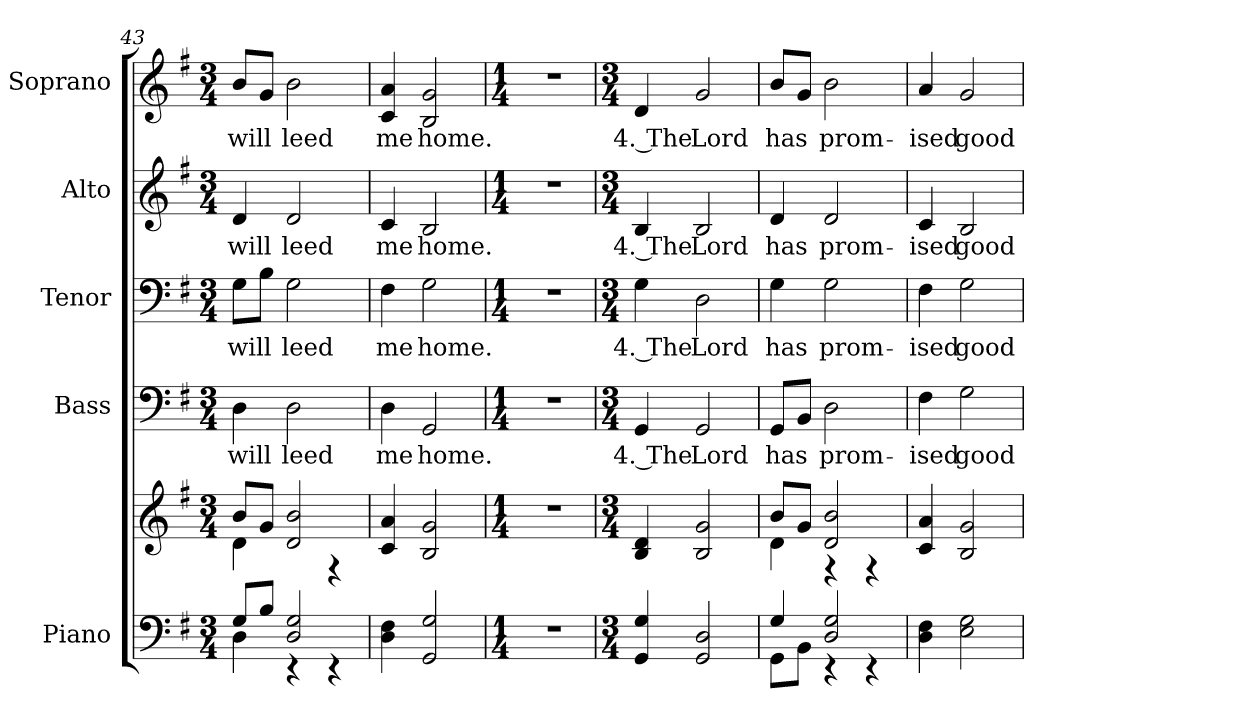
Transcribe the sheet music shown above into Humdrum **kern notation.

**kern	**kern	**kern	**text	**kern	**text	**kern	**text	**kern	**text
*part5	*part5	*part4	*part4	*part3	*part3	*part2	*part2	*part1	*part1
*staff6	*staff5	*staff4	*staff4	*staff3	*staff3	*staff2	*staff2	*staff1	*staff1
*I"Piano	*	*I"Bass	*	*I"Tenor	*	*I"Alto	*	*I"Soprano	*
*I'Pno.	*	*I'B.	*	*I'T.	*	*I'A.	*	*I'S.	*
*clefF4	*clefG2	*clefF4	*	*clefF4	*	*clefG2	*	*clefG2	*
*k[f#]	*k[f#]	*k[f#]	*	*k[f#]	*	*k[f#]	*	*k[f#]	*
*G:	*G:	*G:	*	*G:	*	*G:	*	*G:	*
*M3/4	*M3/4	*M3/4	*	*M3/4	*	*M3/4	*	*M3/4	*
=43	=43	=43	=43	=43	=43	=43	=43	=43	=43
*^	*^	*	*	*	*	*	*	*	*
!	!	!	!	!	!LO:LY:b:color=#000000	!	!	!	!	!	!
!	!	!	!	!	!	!	!LO:LY:b:color=#000000	!	!	!	!
!	!	!	!	!	!	!	!	!	!LO:LY:b:color=#000000	!	!
!	!	!	!	!	!	!	!	!	!	!	!LO:LY:b:color=#000000
8Gi/L	4Di\	8bi/L	4di\	4Di\	will	8Gi\L	will	4di/	will	8bi/L	will
8Bi/J	.	8gi/J	.	.	.	8Bi\J	.	.	.	8gi/J	.
!	!	!	!	!	!LO:LY:b:color=#000000	!	!	!	!	!	!
!	!	!	!	!	!	!	!LO:LY:b:color=#000000	!	!	!	!
!	!	!	!	!	!	!	!	!	!LO:LY:b:color=#000000	!	!
!	!	!	!	!	!	!	!	!	!	!	!LO:LY:b:color=#000000
2Di/ 2Gi	4r	2di/ 2bi	4ryy	2Di\	leed	2Gi\	leed	2di/	leed	2bi\	leed
.	4r	.	4r	.	.	.	.	.	.	.	.
*v	*v	*	*	*	*	*	*	*	*	*	*
*	*v	*v	*	*	*	*	*	*	*	*
=44	=44	=44	=44	=44	=44	=44	=44	=44	=44
*^	*^	*	*	*	*	*	*	*	*
!	!	!	!	!	!LO:LY:b:color=#000000	!	!	!	!	!	!
*v	*v	*	*	*	*	*	*	*	*	*	*
*	*v	*v	*	*	*	*	*	*	*	*
*^	*^	*	*	*	*	*	*	*	*
!	!	!	!	!	!	!	!LO:LY:b:color=#000000	!	!	!	!
*v	*v	*	*	*	*	*	*	*	*	*	*
*	*v	*v	*	*	*	*	*	*	*	*
*^	*^	*	*	*	*	*	*	*	*
!	!	!	!	!	!	!	!	!	!LO:LY:b:color=#000000	!	!
*v	*v	*	*	*	*	*	*	*	*	*	*
*	*v	*v	*	*	*	*	*	*	*	*
*^	*^	*	*	*	*	*	*	*	*
!	!	!	!	!	!	!	!	!	!	!	!LO:LY:b:color=#000000
*v	*v	*	*	*	*	*	*	*	*	*	*
*	*v	*v	*	*	*	*	*	*	*	*
4Di\ 4F#i	4ci/ 4ai	4Di\	me	4F#i\	me	4ci/	me	4ci/ 4ai	me
!	!	!	!LO:LY:b:color=#000000	!	!	!	!	!	!
!	!	!	!	!	!LO:LY:b:color=#000000	!	!	!	!
!	!	!	!	!	!	!	!LO:LY:b:color=#000000	!	!
!	!	!	!	!	!	!	!	!	!LO:LY:b:color=#000000
2GGi/ 2Gi	2Bi/ 2gi	2GGi/	home.	2Gi\	home.	2Bi/	home.	2Bi/ 2gi	home.
!!LO:PB:g=z
=45	=45	=45	=45	=45	=45	=45	=45	=45	=45
*M1/4	*M1/4	*M1/4	*	*M1/4	*	*M1/4	*	*M1/4	*
!LO:N:vis=1	!LO:N:vis=1	!LO:N:vis=1	!	!LO:N:vis=1	!	!LO:N:vis=1	!	!LO:N:vis=1	!
4r	4r	4r	.	4r	.	4r	.	4r	.
=46	=46	=46	=46	=46	=46	=46	=46	=46	=46
*M3/4	*M3/4	*M3/4	*	*M3/4	*	*M3/4	*	*M3/4	*
!	!	!	!LO:LY:b:color=#000000	!	!	!	!	!	!
!	!	!	!	!	!LO:LY:b:color=#000000	!	!	!	!
!	!	!	!	!	!	!	!LO:LY:b:color=#000000	!	!
!	!	!	!	!	!	!	!	!	!LO:LY:b:color=#000000
4GGi/ 4Gi	4Bi/ 4di	4GGi/	4. The	4Gi\	4. The	4Bi/	4. The	4di/	4. The
!	!	!	!LO:LY:b:color=#000000	!	!	!	!	!	!
!	!	!	!	!	!LO:LY:b:color=#000000	!	!	!	!
!	!	!	!	!	!	!	!LO:LY:b:color=#000000	!	!
!	!	!	!	!	!	!	!	!	!LO:LY:b:color=#000000
2GGi/ 2Di	2Bi/ 2gi	2GGi/	Lord	2Di\	Lord	2Bi/	Lord	2gi/	Lord
=47	=47	=47	=47	=47	=47	=47	=47	=47	=47
*^	*^	*	*	*	*	*	*	*	*
!	!	!	!	!	!LO:LY:b:color=#000000	!	!	!	!	!	!
!	!	!	!	!	!	!	!LO:LY:b:color=#000000	!	!	!	!
!	!	!	!	!	!	!	!	!	!LO:LY:b:color=#000000	!	!
!	!	!	!	!	!	!	!	!	!	!	!LO:LY:b:color=#000000
4Gi/	8GGi\L	8bi/L	4di\	8GGi/L	has	4Gi\	has	4di/	has	8bi/L	has
.	8BBi\J	8gi/J	.	8BBi/J	.	.	.	.	.	8gi/J	.
!	!	!	!	!	!LO:LY:b:color=#000000	!	!	!	!	!	!
!	!	!	!	!	!	!	!LO:LY:b:color=#000000	!	!	!	!
!	!	!	!	!	!	!	!	!	!LO:LY:b:color=#000000	!	!
!	!	!	!	!	!	!	!	!	!	!	!LO:LY:b:color=#000000
2Di/ 2Gi	4r	2di/ 2bi	4r	2Di\	prom-	2Gi\	prom-	2di/	prom-	2bi\	prom-
.	4r	.	4r	.	.	.	.	.	.	.	.
*v	*v	*	*	*	*	*	*	*	*	*	*
*	*v	*v	*	*	*	*	*	*	*	*
=48	=48	=48	=48	=48	=48	=48	=48	=48	=48
*^	*^	*	*	*	*	*	*	*	*
!	!	!	!	!	!LO:LY:b:color=#000000	!	!	!	!	!	!
*v	*v	*	*	*	*	*	*	*	*	*	*
*	*v	*v	*	*	*	*	*	*	*	*
*^	*^	*	*	*	*	*	*	*	*
!	!	!	!	!	!	!	!LO:LY:b:color=#000000	!	!	!	!
*v	*v	*	*	*	*	*	*	*	*	*	*
*	*v	*v	*	*	*	*	*	*	*	*
*^	*^	*	*	*	*	*	*	*	*
!	!	!	!	!	!	!	!	!	!LO:LY:b:color=#000000	!	!
*v	*v	*	*	*	*	*	*	*	*	*	*
*	*v	*v	*	*	*	*	*	*	*	*
*^	*^	*	*	*	*	*	*	*	*
!	!	!	!	!	!	!	!	!	!	!	!LO:LY:b:color=#000000
*v	*v	*	*	*	*	*	*	*	*	*	*
*	*v	*v	*	*	*	*	*	*	*	*
4Di\ 4F#i	4ci/ 4ai	4F#i\	-ised	4F#i\	-ised	4ci/	-ised	4ai/	-ised
!	!	!	!LO:LY:b:color=#000000	!	!	!	!	!	!
!	!	!	!	!	!LO:LY:b:color=#000000	!	!	!	!
!	!	!	!	!	!	!	!LO:LY:b:color=#000000	!	!
!	!	!	!	!	!	!	!	!	!LO:LY:b:color=#000000
2Ei\ 2Gi	2Bi/ 2gi	2Gi\	good	2Gi\	good	2Bi/	good	2gi/	good
=	=	=	=	=	=	=	=	=	=
*-	*-	*-	*-	*-	*-	*-	*-	*-	*-
